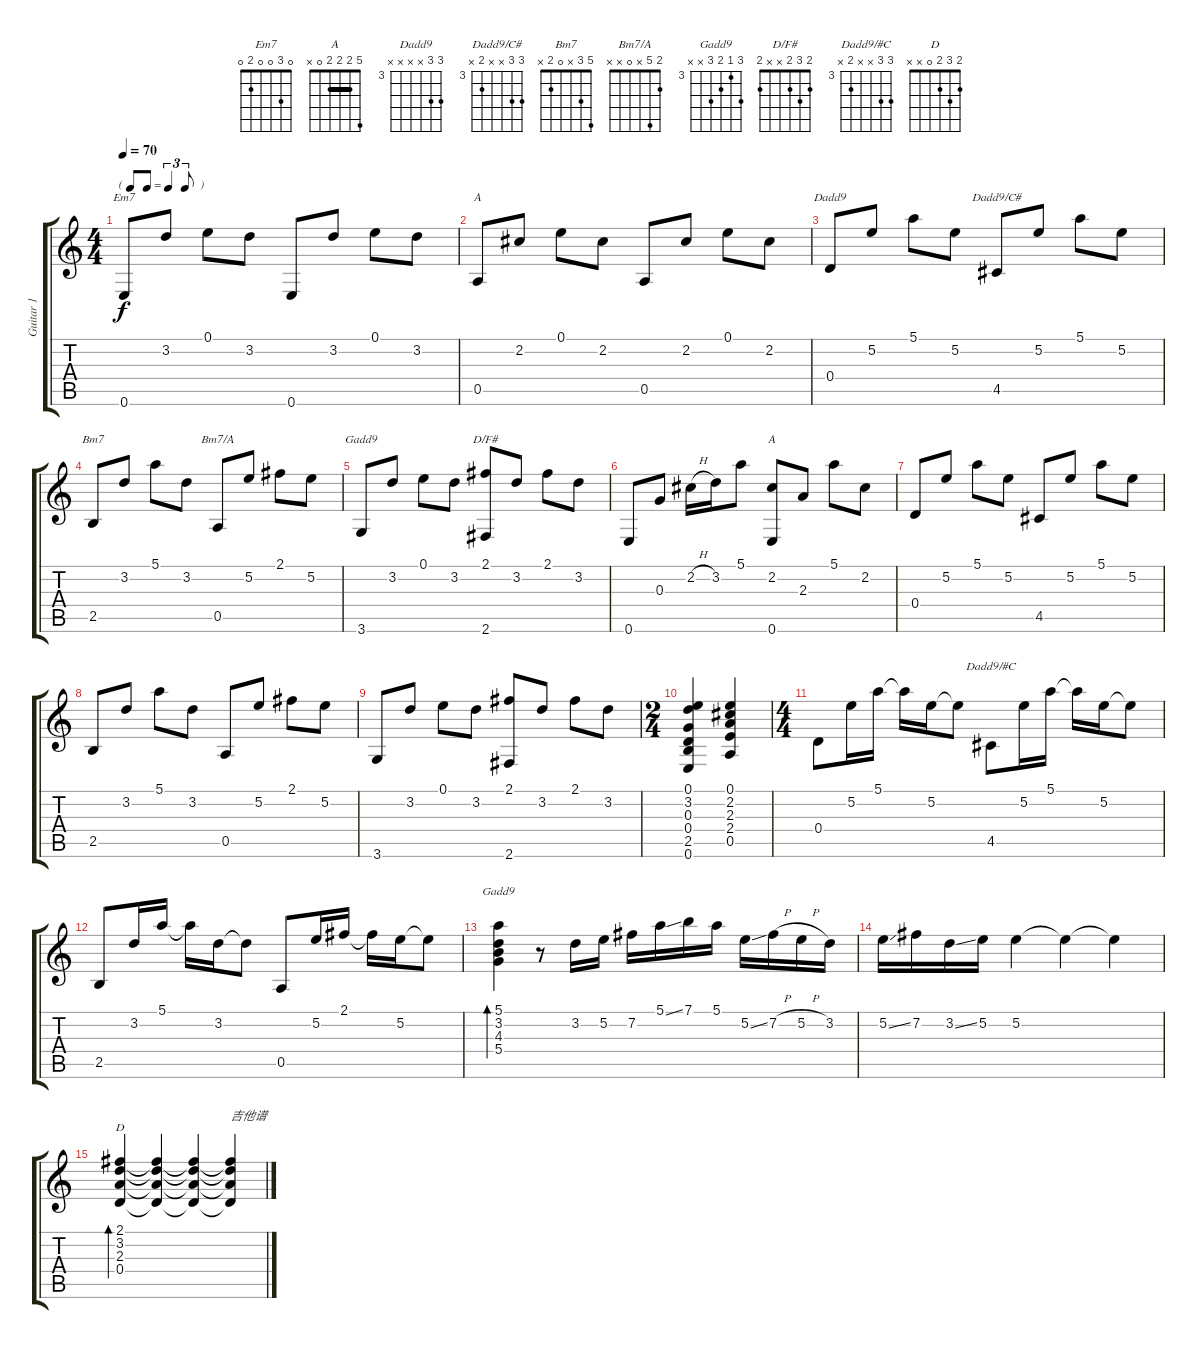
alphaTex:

\track ("Guitar 1" "Guitar 1") {instrument acousticguitarsteel}
\staff {score tabs}
\tuning (E4 B3 G3 D3 A2 E2) {hide}
\chord ("Em7" 0 3 0 0 2 0)
\chord ("A" 0 2 2 2 0 x)
\chord ("Dadd9" 5 5 x x x x) {firstfret 3}
\chord ("Dadd9/C#" 5 5 x x 4 x) {firstfret 3}
\chord ("Bm7" 5 3 x 0 2 x)
\chord ("Bm7/A" 2 5 x 0 x x)
\chord ("Gadd9" 3 3 2 x x 3)
\chord ("D/F#" 2 3 2 x x 2)
\chord ("A" 5 2 2 2 0 x) {barre 2}
\chord ("Dadd9/#C" 5 5 x x 4 x) {firstfret 3}
\chord ("Gadd9" 5 3 4 5 x x) {firstfret 3}
\chord ("D" 2 3 2 0 x x)
\ts (4 4)
\tf triplet8th
\tempo 70
\clef g2
\ks c
0.6.8{ch "Em7" dy f} 3.2.8 0.1.8 3.2.8 0.6.8 3.2.8 0.1.8 3.2.8 |
0.5.8{ch "A"} 2.2.8 0.1.8 2.2.8 0.5.8 2.2.8 0.1.8 2.2.8 |
0.4.8{ch "Dadd9"} 5.2.8 5.1.8 5.2.8 4.5.8{ch "Dadd9/C#"} 5.2.8 5.1.8 5.2.8 |
2.5.8{ch "Bm7"} 3.2.8 5.1.8 3.2.8 0.5.8{ch "Bm7/A"} 5.2.8 2.1.8 5.2.8 |
3.6.8{ch "Gadd9"} 3.2.8 0.1.8 3.2.8 (2.1 2.6).8{ch "D/F#"} 3.2.8 2.1.8 3.2.8 |
0.6.8 0.3.8 2.2{h}.16 3.2.16 5.1.8 (2.2 0.6).8{ch "A"} 2.3.8 5.1.8 2.2.8 |
0.4.8 5.2.8 5.1.8 5.2.8 4.5.8 5.2.8 5.1.8 5.2.8 |
2.5.8 3.2.8 5.1.8 3.2.8 0.5.8 5.2.8 2.1.8 5.2.8 |
3.6.8 3.2.8 0.1.8 3.2.8 (2.1 2.6).8 3.2.8 2.1.8 3.2.8 |
\ts (2 4)
(0.1 3.2 0.3 0.4 2.5 0.6).4 (0.1 2.2 2.3 2.4 0.5).4 |
\ts (4 4)
0.4.8 5.2.16 5.1.16 5.1{t}.16 5.2.16 5.2{t}.8 4.5.8{ch "Dadd9/#C"} 5.2.16 5.1.16 5.1{t}.16 5.2.16 5.2{t}.8 |
2.5.8 3.2.16 5.1.16 5.1{t}.16 3.2.16 3.2{t}.8 0.5.8 5.2.16 2.1.16 2.1{t}.16 5.2.16 5.2{t}.8 |
(5.1 3.2 4.3 5.4).4{bd 120 ch "Gadd9"} r.8 3.2.16 5.2.16 7.2.16 5.1{ss}.16 7.1.16 5.1.16 5.2{ss}.16 7.2{h}.16 5.2{h}.16 3.2.16 |
5.2{ss}.16 7.2.16 3.2{ss}.16 5.2.16 5.2.4 5.2{t}.4 5.2{t}.4 |
(2.1 3.2 2.3 0.4).4{bd 480 ch "D"} (2.1{t} 3.2{t} 2.3{t} 0.4{t}).4 (2.1{t} 3.2{t} 2.3{t} 0.4{t}).4 (2.1{t} 3.2{t} 2.3{t} 0.4{t}).4{txt "吉他谱"}
